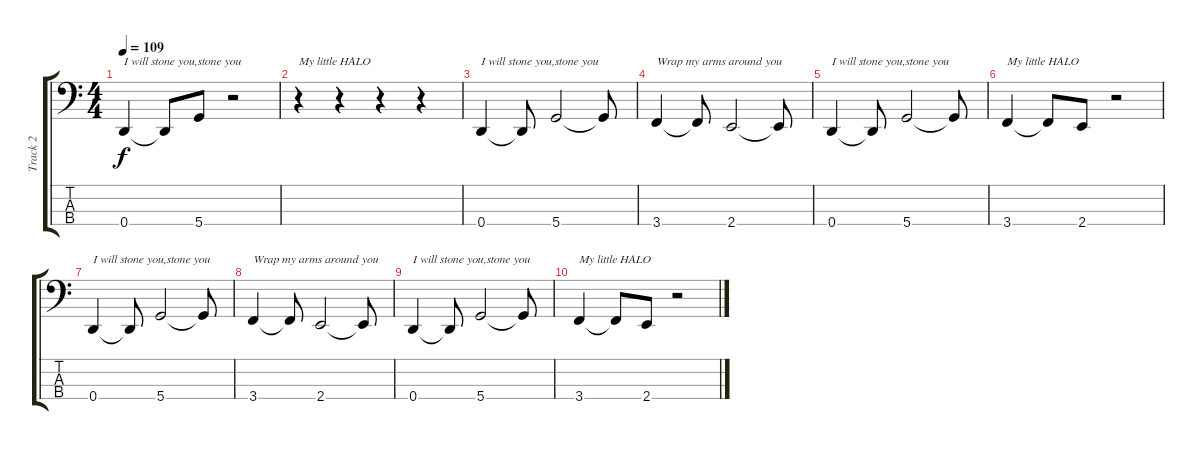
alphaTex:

\track ("Track 2" "Track 2") {instrument electricbasspick}
\staff {score tabs}
\tuning (G2 D2 A1 D1) {hide}
\ts (4 4)
\tempo 109
\clef f4
\ks c
0.4.4{txt "I will stone you,stone you " dy f} 0.4{t}.8 5.4.8 r.2 |
r.4{txt "My little HALO"} r.4 r.4 r.4 |
0.4.4{txt "I will stone you,stone you"} 0.4{t}.8 5.4.2 5.4{t}.8 |
3.4.4{txt "Wrap my arms around you "} 3.4{t}.8 2.4.2 2.4{t}.8 |
0.4.4{txt "I will stone you,stone you"} 0.4{t}.8 5.4.2 5.4{t}.8 |
3.4.4{txt "My little HALO"} 3.4{t}.8 2.4.8 r.2 |
0.4.4{txt "I will stone you,stone you"} 0.4{t}.8 5.4.2 5.4{t}.8 |
3.4.4{txt "Wrap my arms around you "} 3.4{t}.8 2.4.2 2.4{t}.8 |
0.4.4{txt "I will stone you,stone you"} 0.4{t}.8 5.4.2 5.4{t}.8 |
3.4.4{txt "My little HALO"} 3.4{t}.8 2.4.8 r.2
